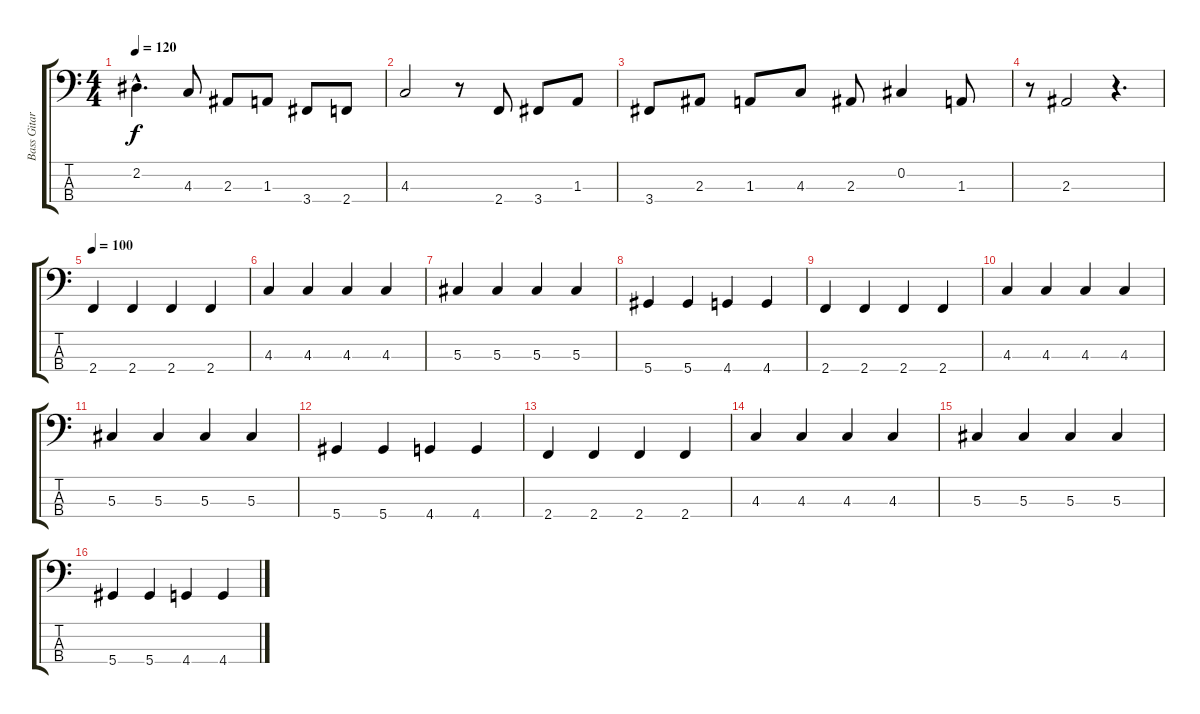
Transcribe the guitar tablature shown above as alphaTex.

\track ("Bass Gitar" "Bass Gitar") {instrument acousticguitarnylon}
\staff {score tabs}
\tuning (Gb2 Db2 Ab1 Eb1) {hide}
\ts (4 4)
\tempo 120
\clef f4
\ks c
2.2{hac}.4{d dy f} 4.3.8 2.3.8 1.3.8 3.4.8 2.4.8 |
4.3.2 r.8 2.4.8 3.4.8 1.3.8 |
3.4.8 2.3.8 1.3.8 4.3.8 2.3.8 0.2.4 1.3.8 |
r.8 2.3.2 r.4{d} |
\tempo 100
2.4.4 2.4.4 2.4.4 2.4.4 |
4.3.4 4.3.4 4.3.4 4.3.4 |
5.3.4 5.3.4 5.3.4 5.3.4 |
5.4.4 5.4.4 4.4.4 4.4.4 |
2.4.4 2.4.4 2.4.4 2.4.4 |
4.3.4 4.3.4 4.3.4 4.3.4 |
5.3.4 5.3.4 5.3.4 5.3.4 |
5.4.4 5.4.4 4.4.4 4.4.4 |
2.4.4 2.4.4 2.4.4 2.4.4 |
4.3.4 4.3.4 4.3.4 4.3.4 |
5.3.4 5.3.4 5.3.4 5.3.4 |
5.4.4 5.4.4 4.4.4 4.4.4
